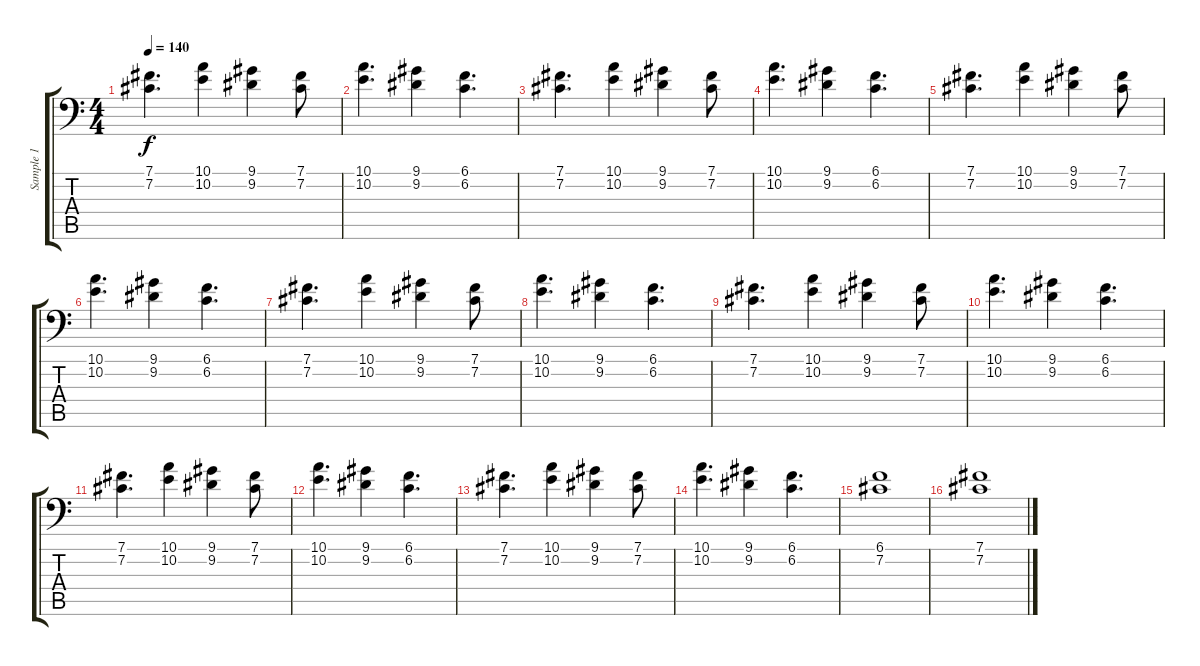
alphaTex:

\track ("Sample 1" "Sample 1") {instrument choiraahs}
\staff {score tabs}
\tuning (B3 Gb3 D3 A2 E2 A1) {hide}
\ts (4 4)
\tempo 140
\clef f4
\ks c
(7.1 7.2).4{d dy f} (10.1 10.2).4 (9.1 9.2).4 (7.1 7.2).8 |
(10.1 10.2).4{d} (9.1 9.2).4 (6.1 6.2).4{d} |
(7.1 7.2).4{d} (10.1 10.2).4 (9.1 9.2).4 (7.1 7.2).8 |
(10.1 10.2).4{d} (9.1 9.2).4 (6.1 6.2).4{d} |
(7.1 7.2).4{d} (10.1 10.2).4 (9.1 9.2).4 (7.1 7.2).8 |
(10.1 10.2).4{d} (9.1 9.2).4 (6.1 6.2).4{d} |
(7.1 7.2).4{d} (10.1 10.2).4 (9.1 9.2).4 (7.1 7.2).8 |
(10.1 10.2).4{d} (9.1 9.2).4 (6.1 6.2).4{d} |
(7.1 7.2).4{d} (10.1 10.2).4 (9.1 9.2).4 (7.1 7.2).8 |
(10.1 10.2).4{d} (9.1 9.2).4 (6.1 6.2).4{d} |
(7.1 7.2).4{d} (10.1 10.2).4 (9.1 9.2).4 (7.1 7.2).8 |
(10.1 10.2).4{d} (9.1 9.2).4 (6.1 6.2).4{d} |
(7.1 7.2).4{d} (10.1 10.2).4 (9.1 9.2).4 (7.1 7.2).8 |
(10.1 10.2).4{d} (9.1 9.2).4 (6.1 6.2).4{d} |
(6.1 7.2).1 |
(7.1 7.2).1
